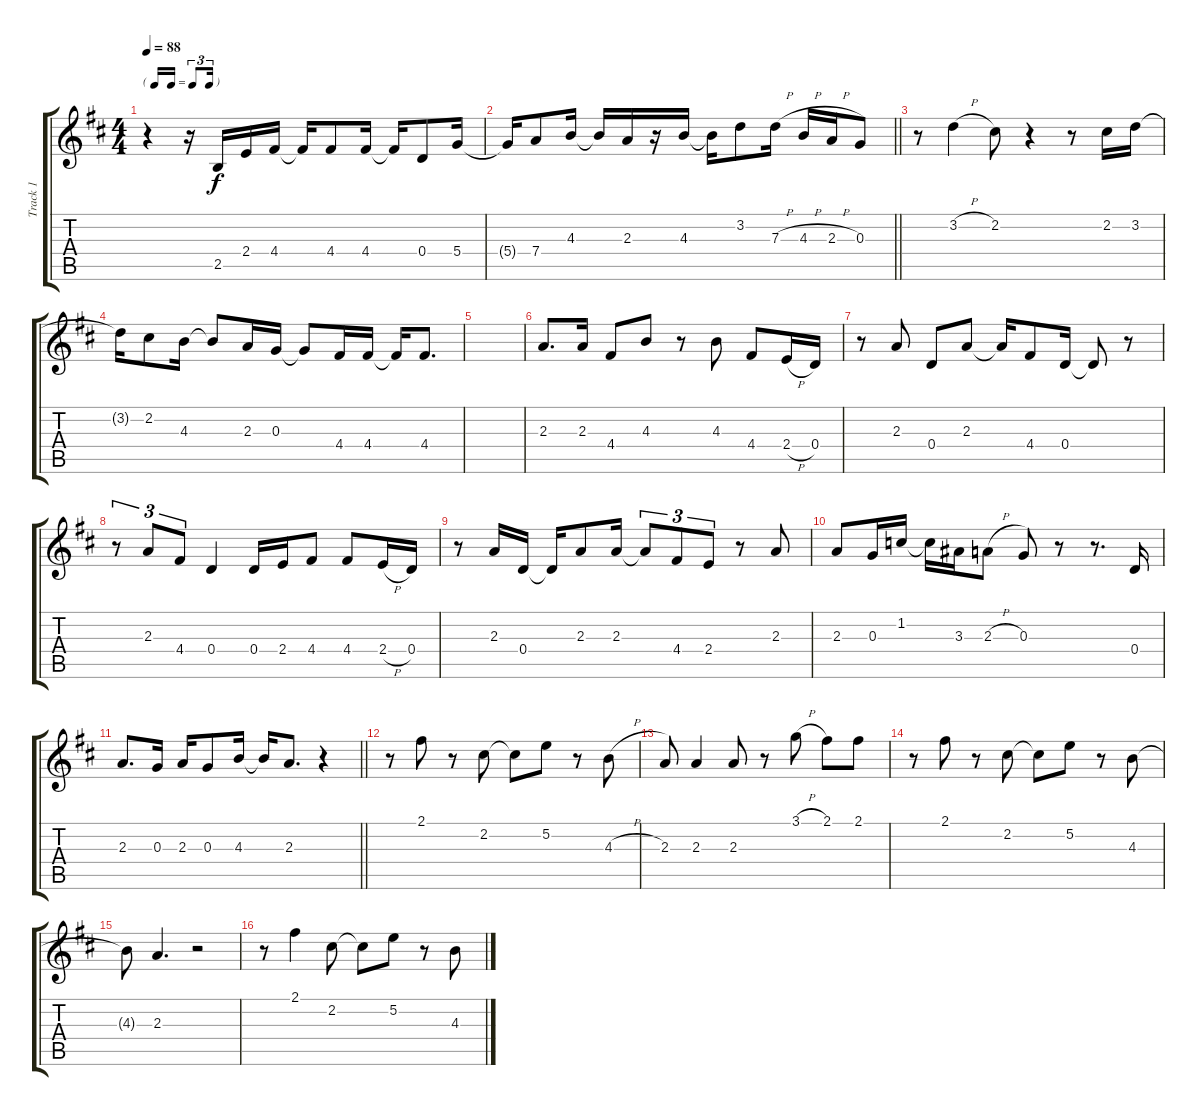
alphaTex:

\track ("Track 1" "Track 1") {instrument electricguitarjazz}
\staff {score tabs}
\tuning (E4 B3 G3 D3 A2 E2) {hide}
\ts (4 4)
\tf triplet16th
\tempo 88
\clef g2
\ks d
r.4{dy f} r.16 2.5.16 2.4.16 4.4.16 4.4{t}.16 4.4.8 4.4.16 4.4{t}.16 0.4.8 5.4.16 |
\barLineRight lightlight
5.4{t}.16 7.4.8 4.3.16 4.3{t}.16 2.3.16 r.16 4.3.16 4.3{t}.16 3.2.8 7.3{h}.16 4.3{h}.16 2.3{h}.16 0.3.8 |
r.8 3.2{h}.4 2.2.8 r.4 r.8 2.2.16 3.2.16 |
3.2{t}.16 2.2.8 4.3.16 4.3{t}.8 2.3.16 0.3.16 0.3{t}.8 4.4.16 4.4.16 4.4{t}.16 4.4.8{d} |
|
2.3.8{d} 2.3.16 4.4.8 4.3.8 r.8 4.3.8 4.4.8 2.4{h}.16 0.4.16 |
r.8 2.3.8 0.4.8 2.3.8 2.3{t}.16 4.4.8 0.4.16 0.4{t}.8 r.8 |
r.8{tu (3 2)} 2.3.8{tu (3 2)} 4.4.8{tu (3 2)} 0.4.4 0.4.16 2.4.16 4.4.8 4.4.8 2.4{h}.16 0.4.16 |
r.8 2.3.16 0.4.16 0.4{t}.16 2.3.8 2.3.16 2.3{t}.8{tu (3 2)} 4.4.8{tu (3 2)} 2.4.8{tu (3 2)} r.8 2.3.8 |
2.3.8 0.3.16 1.2.16 1.2{t}.16 3.3.16 2.3{h}.8 0.3.8 r.8 r.8{d} 0.4.16 |
\barLineRight lightlight
2.3.8{d} 0.3.16 2.3.16 0.3.8 4.3.16 4.3{t}.16 2.3.8{d} r.4 |
r.8 2.1.8 r.8 2.2.8 2.2{t}.8 5.2.8 r.8 4.3{h}.8 |
2.3.8 2.3.4 2.3.8 r.8 3.1{h}.8 2.1.8 2.1.8 |
r.8 2.1.8 r.8 2.2.8 2.2{t}.8 5.2.8 r.8 4.3.8 |
4.3{t}.8 2.3.4{d} r.2 |
r.8 2.1.4 2.2.8 2.2{t}.8 5.2.8 r.8 4.3{h}.8
